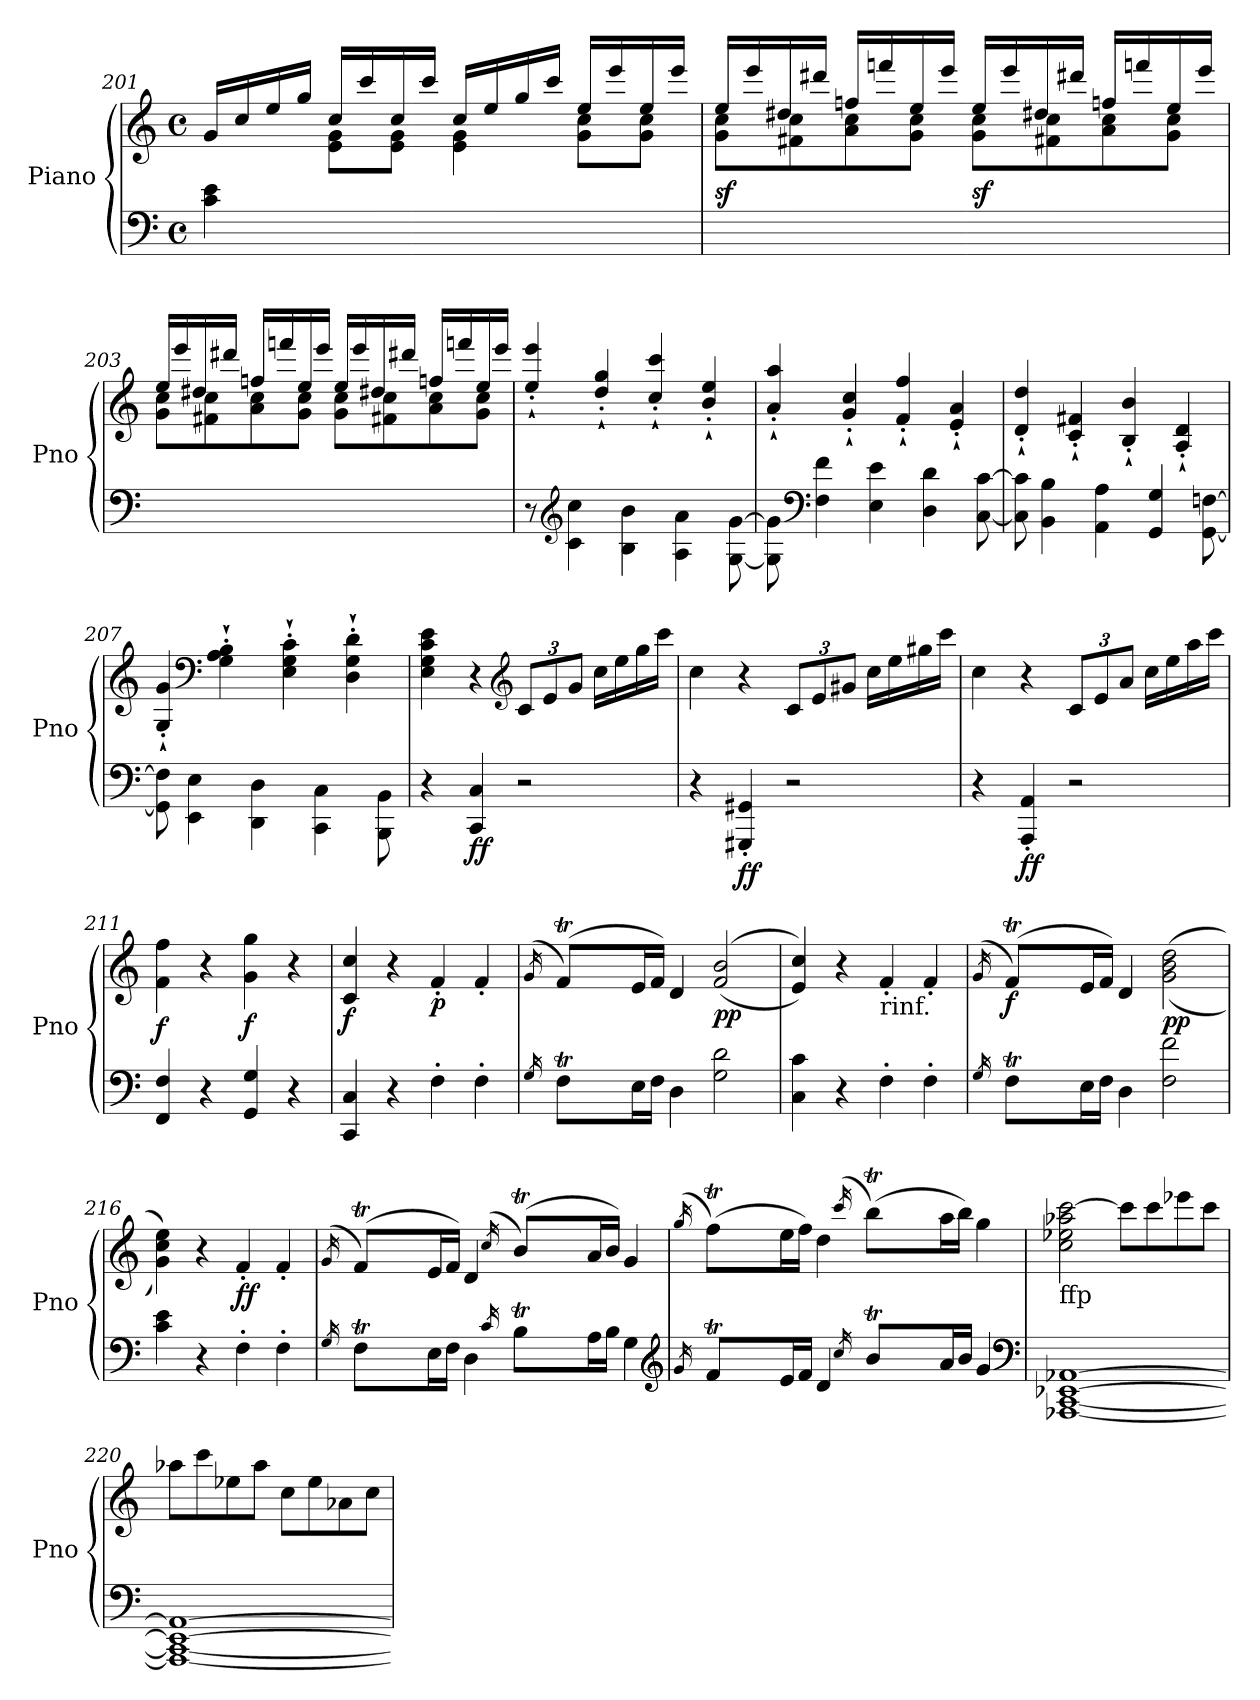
**kern	**kern	**dynam
*part1	*part1	*part1
*staff2	*staff1	*staff1/2
*I"Piano	*	*
*I'Pno	*	*
*clefF4	*clefG2	*
*k[]	*k[]	*
*C:	*C:	*
*M4/4	*M4/4	*
*met(c)	*met(c)	*
=201	=201	=201
*	*^	*
4c\ 4e\	16g/LL	4ryy	.
.	16cc/	.	.
.	16ee/	.	.
.	16gg/JJ	.	.
2.ryy	16cc/LL	8e\ 8g\L	.
.	16ccc/	.	.
.	16cc/	8e\ 8g\J	.
.	16ccc/JJ	.	.
.	16cc/LL	4e\ 4g\	.
.	16ee/	.	.
.	16gg/	.	.
.	16ccc/JJ	.	.
.	16ee/LL	8g\ 8cc\L	.
.	16eee/	.	.
.	16ee/	8g\ 8cc\J	.
.	16eee/JJ	.	.
!!LO:LB:g=z	!!
=202	=202	=202	=202
!	!	!	!LO:DY:a=2
2ryy	16ee/LL	8g\ 8cc\L	sf
.	16eee/	.	.
.	16dd#X/	8f#X\ 8cc\	.
.	16ddd#X/JJ	.	.
.	16ffn/LL	8a\ 8cc\	.
.	16fffn/	.	.
.	16ee/	8g\ 8cc\J	.
.	16eee/JJ	.	.
!	!	!	!LO:DY:a=2
2ryy	16ee/LL	8g\ 8cc\L	sf
.	16eee/	.	.
.	16dd#X/	8f#X\ 8cc\	.
.	16ddd#X/JJ	.	.
.	16ffn/LL	8a\ 8cc\	.
.	16fffn/	.	.
.	16ee/	8g\ 8cc\J	.
.	16eee/JJ	.	.
=203	=203	=203	=203
1ryy	16ee/LL	8g\ 8cc\L	.
.	16eee/	.	.
.	16dd#X/	8f#X\ 8cc\	.
.	16ddd#X/JJ	.	.
.	16ffn/LL	8a\ 8cc\	.
.	16fffn/	.	.
.	16ee/	8g\ 8cc\J	.
.	16eee/JJ	.	.
.	16ee/LL	8g\ 8cc\L	.
.	16eee/	.	.
.	16dd#X/	8f#X\ 8cc\	.
.	16ddd#X/JJ	.	.
.	16ffn/LL	8a\ 8cc\	.
.	16fffn/	.	.
.	16ee/	8g\ 8cc\J	.
.	16eee/JJ	.	.
*	*v	*v	*
!!LO:LB:g=z
=204	=204	=204
8r	4ee/`' 4eee/`'	.
*clefG2	*	*
4c\ 4cc\	.	.
.	4dd/`' 4gg/`'	.
4B\ 4b\	.	.
.	4cc/`' 4ccc/`'	.
4A\ 4a\	.	.
.	4b/`' 4ee/`'	.
[8G\ [8g\	.	.
=205	=205	=205
8G\] 8g\]	4a/`' 4aa/`'	.
*clefF4	*	*
4F\ 4f\	.	.
.	4g/`' 4cc/`'	.
4E\ 4e\	.	.
.	4f/`' 4ff/`'	.
4D\ 4d\	.	.
.	4e/`' 4a/`'	.
[8C\ [8c\	.	.
=206	=206	=206
8C\] 8c\]	4d/`' 4dd/`'	.
4BB\ 4B\	.	.
.	4c/`' 4f#X/`'	.
4AA\ 4A\	.	.
.	4B/`' 4b/`'	.
4GG/ 4G/	.	.
.	4A/`' 4d/`'	.
[8GG\ [8Fn\	.	.
=207	=207	=207
8GG\] 8F\]	4G/`' 4g/`'	.
4EE\ 4E\	.	.
*	*clefF4	*
.	4G\`' 4A\`' 4B\`'	.
4DD\ 4D\	.	.
.	4E\`' 4G\`' 4c\`'	.
4CC\ 4C\	.	.
.	4D\`' 4G\`' 4d\`'	.
8BBB\ 8BB\	.	.
!!LO:PB:g=z
=208	=208	=208
4r	4E\ 4G\ 4c\ 4e\	.
!	!	!LO:DY:b=2
4CC/ 4C/	4r	ff
*	*clefG2	*
*	*Xbrackettup	*
2r	12c/L	.
.	12e/	.
.	12g/J	.
.	16cc\LL	.
.	16ee\	.
.	16gg\	.
.	16ccc\JJ	.
!!LO:PB:g=z
=209	=209	=209
4r	4cc\	.
!	!	!LO:DY:b=2
4GGG#X/' 4GG#X/'	4r	ff
2r	12c/L	.
.	12e/	.
.	12g#X/J	.
.	16cc\LL	.
.	16ee\	.
.	16gg#X\	.
.	16ccc\JJ	.
=210	=210	=210
4r	4cc\	.
!	!	!LO:DY:b=2
4AAA/' 4AA/'	4r	ff
2r	12c/L	.
.	12e/	.
.	12a/J	.
.	16cc\LL	.
.	16ee\	.
.	16aa\	.
.	16ccc\JJ	.
=211	=211	=211
!	!	!LO:DY:b
4FF/ 4F/	4f\ 4ff\	f
4r	4r	.
!	!	!LO:DY:b
4GG/ 4G/	4g\ 4gg\	f
4r	4r	.
=212	=212	=212
!	!	!LO:DY:b
4CC/ 4C/	4c/ 4cc/	f
4r	4r	.
!	!	!LO:DY:b
4F'\	4f'/	p
4F'\	4f'/	.
!!LO:PB:g=z
=213	=213	=213
16qG/	(16qg/	.
*^	*^	*
8FT\L	32Gyy	(8fT/L)	32gyy	.
.	32Fyy	.	32fyy	.
.	32Gyy	.	32gyy	.
.	32Fyy	.	32fyy	.
16E\L	2..ryy	16e/L	2..ryy	.
16F\JJ	.	16f/JJ)	.	.
4D\	.	4d/	.	.
!	!	!	!	!LO:DY:b
2G\ 2d\	.	((2f/ 2b/	.	pp
*v	*v	*	*	*
*	*v	*v	*
=214	=214	=214
4C\ 4c\	4e/ 4cc/))	.
4r	4r	.
!	!LO:TX:b:t=rinf.	!
4F'\	4f'/	.
4F'\	4f'/	.
=215	=215	=215
16qG/	(16qg/	.
*^	*^	*
!	!	!	!	!LO:DY:b
8FT\L	32Gyy	(8fT/L)	32gyy	f
.	32Fyy	.	32fyy	.
.	32Gyy	.	32gyy	.
.	32Fyy	.	32fyy	.
16E\L	2..ryy	16e/L	2..ryy	.
16F\JJ	.	16f/JJ)	.	.
4D\	.	4d/	.	.
!	!	!	!	!LO:DY:b
2F\ 2f\	.	((2g\ 2b\ 2dd\	.	pp
*v	*v	*	*	*
*	*v	*v	*
=216	=216	=216
4c\ 4e\	4g\ 4cc\ 4ee\))	.
4r	4r	.
!	!	!LO:DY:b
4F'\	4f'/	ff
4F'\	4f'/	.
=217	=217	=217
16qG/	(16qg/	.
*^	*^	*
8FT\L	32Gyy	(8fT/L)	32gyy	.
.	32Fyy	.	32fyy	.
.	32Gyy	.	32gyy	.
.	32Fyy	.	32fyy	.
16E\L	4.ryy	16e/L	4.ryy	.
16F\JJ	.	16f/JJ)	.	.
4D\	.	4d/	.	.
16qc/	.	(16qcc/	.	.
8Bt\L	32cyy	(8bt/L)	32ccyy	.
.	32Byy	.	32byy	.
.	32cyy	.	32ccyy	.
.	32Byy	.	32byy	.
16A\L	4.ryy	16a/L	4.ryy	.
16B\JJ	.	16b/JJ)	.	.
4G\	.	4g/	.	.
*clefG2	*	*	*	*
=218	=218	=218	=218	=218
16qg/	.	(16qgg/	.	.
8fT/L	32gyy	(8ffT\L)	32ggyy	.
.	32fyy	.	32ffyy	.
.	32gyy	.	32ggyy	.
.	32fyy	.	32ffyy	.
16e/L	4.ryy	16ee\L	4.ryy	.
16f/JJ	.	16ff\JJ)	.	.
4d/	.	4dd\	.	.
16qcc/	.	(16qccc/	.	.
8bt/L	32ccyy	(8bbt\L)	32cccyy	.
.	32byy	.	32bbyy	.
.	32ccyy	.	32cccyy	.
.	32byy	.	32bbyy	.
16a/L	4.ryy	16aa\L	4.ryy	.
16b/JJ	.	16bb\JJ)	.	.
4g/	.	4gg\	.	.
*v	*v	*	*	*
*	*v	*v	*
*clefF4	*	*
!!LO:PB:g=z
=219	=219	=219
!	!LO:TX:b:t=ffp	!
[1AAA-X [1CC [1EE-X [1AA-X	2cc\ 2ee-X\ 2aa-X\ [2ccc\	.
.	8ccc\L]	.
.	8ccc\	.
.	8eee-X\	.
.	8ccc\J	.
!!LO:PB:g=z
=220	=220	=220
1AAA-_ 1CC_ 1EE-_ 1AA-_	8aa-X\L	.
.	8ccc\	.
.	8ee-X\	.
.	8aa-\J	.
.	8cc\L	.
.	8ee-\	.
.	8a-X\	.
.	8cc\J	.
=	=	=
*-	*-	*-
